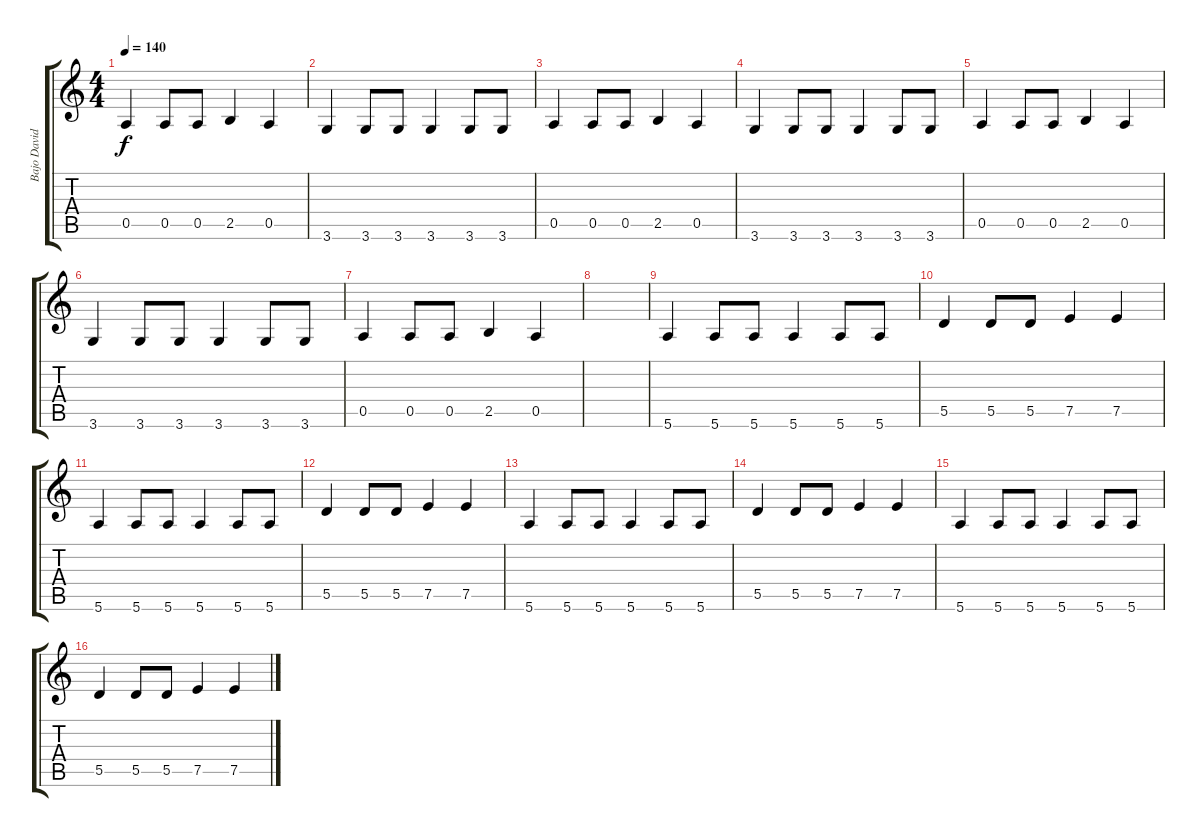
\track ("Bajo David Jaramillo" "Bajo David") {instrument electricbassfinger}
\staff {score tabs}
\tuning (E4 B3 G3 D3 A2 E2) {hide}
\ts (4 4)
\tempo 140
\clef g2
\ks c
0.5.4{dy f} 0.5.8 0.5.8 2.5.4 0.5.4 |
3.6.4 3.6.8 3.6.8 3.6.4 3.6.8 3.6.8 |
0.5.4 0.5.8 0.5.8 2.5.4 0.5.4 |
3.6.4 3.6.8 3.6.8 3.6.4 3.6.8 3.6.8 |
0.5.4 0.5.8 0.5.8 2.5.4 0.5.4 |
3.6.4 3.6.8 3.6.8 3.6.4 3.6.8 3.6.8 |
0.5.4 0.5.8 0.5.8 2.5.4 0.5.4 |
|
5.6.4 5.6.8 5.6.8 5.6.4 5.6.8 5.6.8 |
5.5.4 5.5.8 5.5.8 7.5.4 7.5.4 |
5.6.4 5.6.8 5.6.8 5.6.4 5.6.8 5.6.8 |
5.5.4 5.5.8 5.5.8 7.5.4 7.5.4 |
5.6.4 5.6.8 5.6.8 5.6.4 5.6.8 5.6.8 |
5.5.4 5.5.8 5.5.8 7.5.4 7.5.4 |
5.6.4 5.6.8 5.6.8 5.6.4 5.6.8 5.6.8 |
5.5.4 5.5.8 5.5.8 7.5.4 7.5.4
